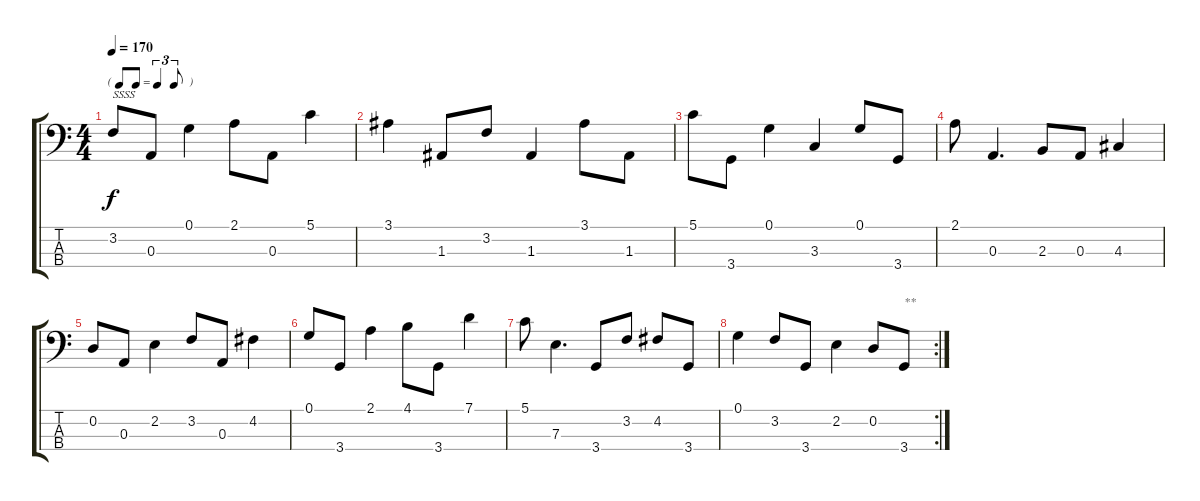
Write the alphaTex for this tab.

\track "" {instrument acousticbass}
\staff {score tabs}
\tuning (G2 D2 A1 E1) {hide}
\ts (4 4)
\tf triplet8th
\tempo 170
\clef f4
\ks c
3.2.8{txt "SSSS" dy f} 0.3.8 0.1.4 2.1.8 0.3.8 5.1.4 |
3.1.4 1.3.8 3.2.8 1.3.4 3.1.8 1.3.8 |
5.1.8 3.4.8 0.1.4 3.3.4 0.1.8 3.4.8 |
2.1.8 0.3.4{d} 2.3.8 0.3.8 4.3.4 |
0.2.8 0.3.8 2.2.4 3.2.8 0.3.8 4.2.4 |
0.1.8 3.4.8 2.1.4 4.1.8 3.4.8 7.1.4 |
5.1.8 7.3.4{d} 3.4.8 3.2.8 4.2.8 3.4.8 |
\rc 2
0.1.4 3.2.8 3.4.8 2.2.4 0.2.8 3.4.8{txt "**"}
